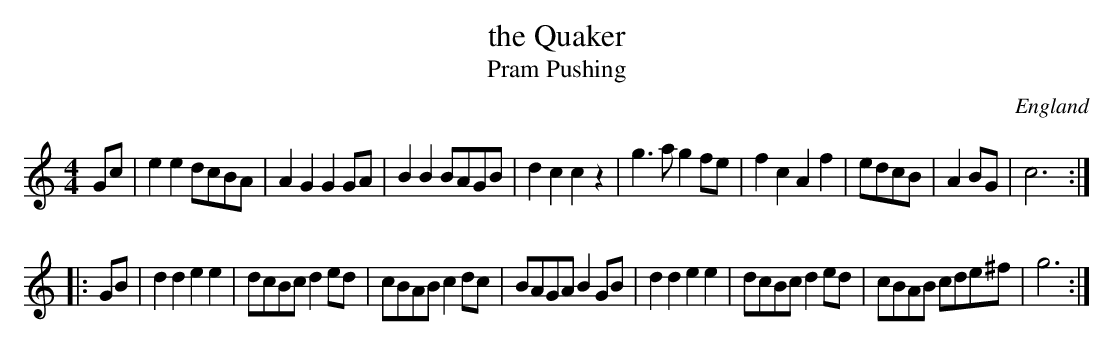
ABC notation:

X:1
T:the Quaker
T:Pram Pushing
M:4/4
O:England
K:C major
Gc|\
e2e2 dcBA|A2G2 G2GA|B2B2 BAGB|d2c2 c2z2|\
g3a g2fe|f2c2 A2f2|edcB|A2BG|c6 ::
GB|\
d2d2 e2e2|dcBc d2ed|cBAB c2dc|BAGA B2GB|\
d2d2 e2e2|dcBc d2ed|cBAB cde^f|g6:|
